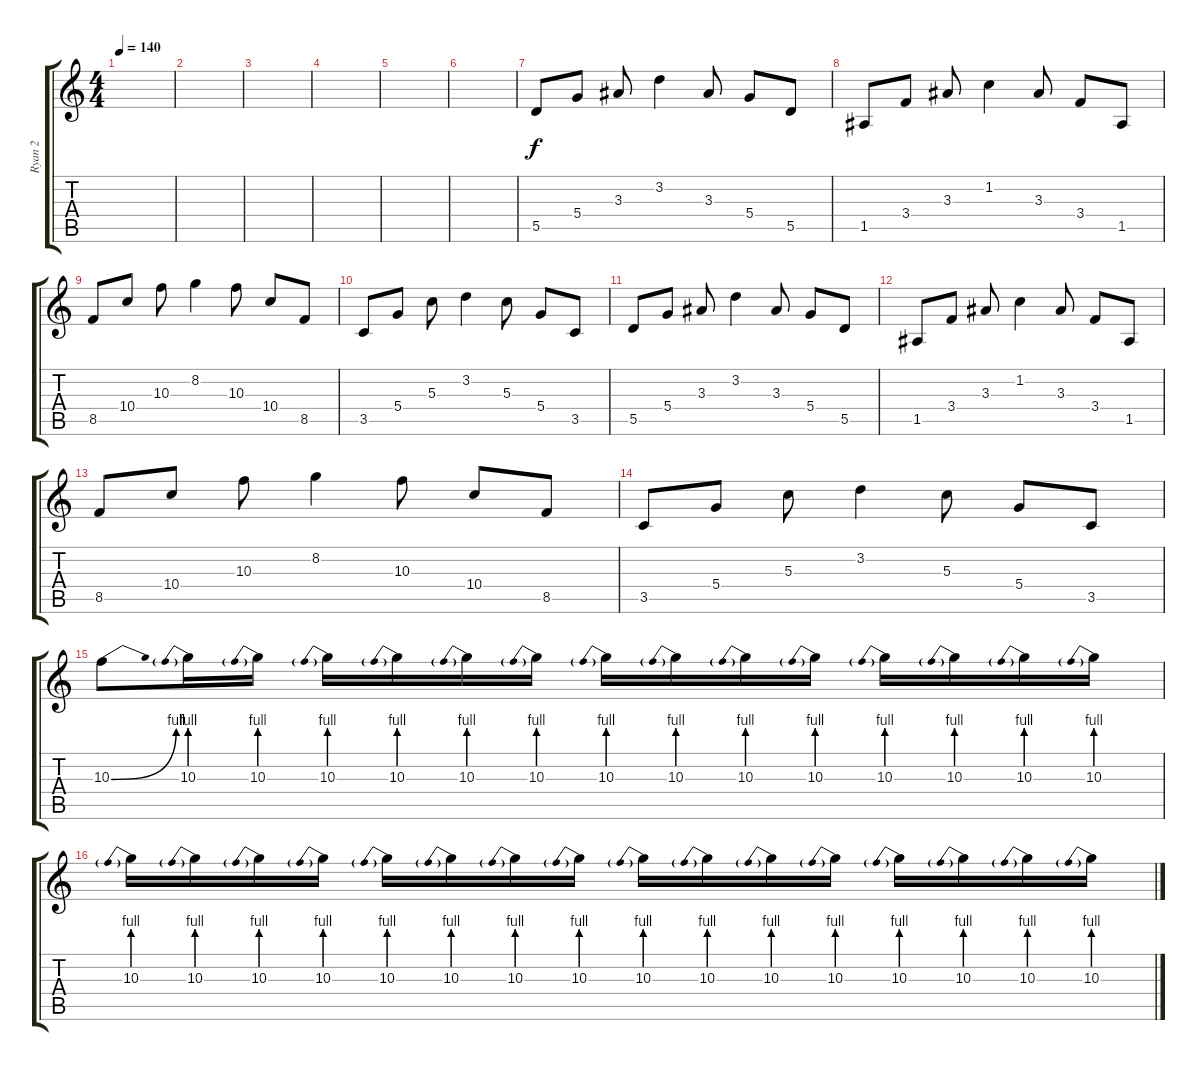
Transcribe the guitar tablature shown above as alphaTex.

\track ("Ryan 2" "Ryan 2") {instrument overdrivenguitar}
\staff {score tabs}
\tuning (E4 B3 G3 D3 A2 D2) {hide}
\ts (4 4)
\tempo 140
\clef g2
\ks c
|
|
|
|
|
|
5.5.8{instrument electricguitarclean} 5.4.8 3.3.8 3.2.4 3.3.8 5.4.8 5.5.8 |
1.5.8 3.4.8 3.3.8 1.2.4 3.3.8 3.4.8 1.5.8 |
8.5.8 10.4.8 10.3.8 8.2.4 10.3.8 10.4.8 8.5.8 |
3.5.8 5.4.8 5.3.8 3.2.4 5.3.8 5.4.8 3.5.8 |
5.5.8{instrument electricguitarclean} 5.4.8 3.3.8 3.2.4 3.3.8 5.4.8 5.5.8 |
1.5.8 3.4.8 3.3.8 1.2.4 3.3.8 3.4.8 1.5.8 |
8.5.8 10.4.8 10.3.8 8.2.4 10.3.8 10.4.8 8.5.8 |
3.5.8 5.4.8 5.3.8 3.2.4 5.3.8 5.4.8 3.5.8 |
10.3{be (bend 0 0 60 4)}.8{volume 15 balance 12 instrument distortionguitar} 10.3{be (prebend 0 4 60 4)}.16 10.3{be (prebend 0 4 60 4)}.16 10.3{be (prebend 0 4 60 4)}.16 10.3{be (prebend 0 4 60 4)}.16 10.3{be (prebend 0 4 60 4)}.16 10.3{be (prebend 0 4 60 4)}.16 10.3{be (prebend 0 4 60 4)}.16 10.3{be (prebend 0 4 60 4)}.16 10.3{be (prebend 0 4 60 4)}.16 10.3{be (prebend 0 4 60 4)}.16 10.3{be (prebend 0 4 60 4)}.16 10.3{be (prebend 0 4 60 4)}.16 10.3{be (prebend 0 4 60 4)}.16 10.3{be (prebend 0 4 60 4)}.16 |
10.3{be (prebend 0 4 60 4)}.16 10.3{be (prebend 0 4 60 4)}.16 10.3{be (prebend 0 4 60 4)}.16 10.3{be (prebend 0 4 60 4)}.16 10.3{be (prebend 0 4 60 4)}.16 10.3{be (prebend 0 4 60 4)}.16 10.3{be (prebend 0 4 60 4)}.16 10.3{be (prebend 0 4 60 4)}.16 10.3{be (prebend 0 4 60 4)}.16 10.3{be (prebend 0 4 60 4)}.16 10.3{be (prebend 0 4 60 4)}.16 10.3{be (prebend 0 4 60 4)}.16 10.3{be (prebend 0 4 60 4)}.16 10.3{be (prebend 0 4 60 4)}.16 10.3{be (prebend 0 4 60 4)}.16 10.3{be (prebend 0 4 60 4)}.16
